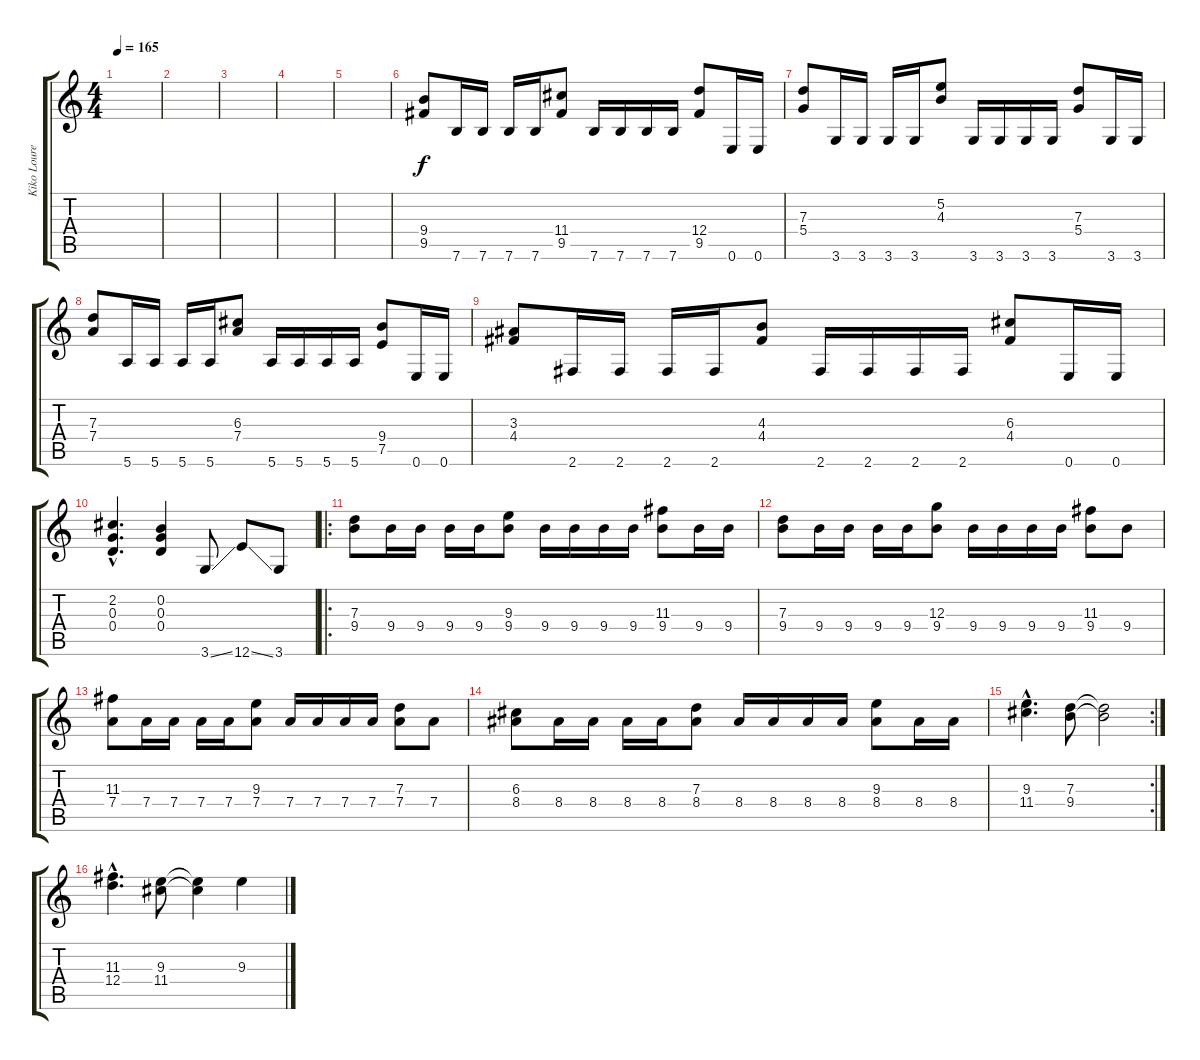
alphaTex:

\track ("Kiko Loureiro" "Kiko Loure") {instrument distortionguitar}
\staff {score tabs}
\tuning (E4 B3 G3 D3 A2 E2) {hide}
\ts (4 4)
\tempo 165
\clef g2
\ks c
|
|
|
|
|
(9.4 9.5).8 7.6.16 7.6.16 7.6.16 7.6.16 (11.4 9.5).8 7.6.16 7.6.16 7.6.16 7.6.16 (12.4 9.5).8 0.6.16 0.6.16 |
(7.3 5.4).8 3.6.16 3.6.16 3.6.16 3.6.16 (5.2 4.3).8 3.6.16 3.6.16 3.6.16 3.6.16 (7.3 5.4).8 3.6.16 3.6.16 |
(7.3 7.4).8 5.6.16 5.6.16 5.6.16 5.6.16 (6.3 7.4).8 5.6.16 5.6.16 5.6.16 5.6.16 (9.4 7.5).8 0.6.16 0.6.16 |
(3.3 4.4).8 2.6.16 2.6.16 2.6.16 2.6.16 (4.3 4.4).8 2.6.16 2.6.16 2.6.16 2.6.16 (6.3 4.4).8 0.6.16 0.6.16 |
(2.2{hac} 0.3{hac} 0.4{hac}).4{d} (0.2 0.3 0.4).4 3.6{ss}.8 12.6{ss}.8 3.6.8 |
\ro
(7.3 9.4).8 9.4.16 9.4.16 9.4.16 9.4.16 (9.3 9.4).8 9.4.16 9.4.16 9.4.16 9.4.16 (11.3 9.4).8 9.4.16 9.4.16 |
(7.3 9.4).8 9.4.16 9.4.16 9.4.16 9.4.16 (12.3 9.4).8 9.4.16 9.4.16 9.4.16 9.4.16 (11.3 9.4).8 9.4.8 |
(11.3 7.4).8 7.4.16 7.4.16 7.4.16 7.4.16 (9.3 7.4).8 7.4.16 7.4.16 7.4.16 7.4.16 (7.3 7.4).8 7.4.8 |
(6.3 8.4).8 8.4.16 8.4.16 8.4.16 8.4.16 (7.3 8.4).8 8.4.16 8.4.16 8.4.16 8.4.16 (9.3 8.4).8 8.4.16 8.4.16 |
\rc 2
(9.3{hac} 11.4{hac}).4{d} (7.3 9.4).8 (7.3{t} 9.4{t}).2 |
(11.3{hac} 12.4{hac}).4{d} (9.3 11.4).8 (9.3{t} 11.4{t}).4 9.3.4
